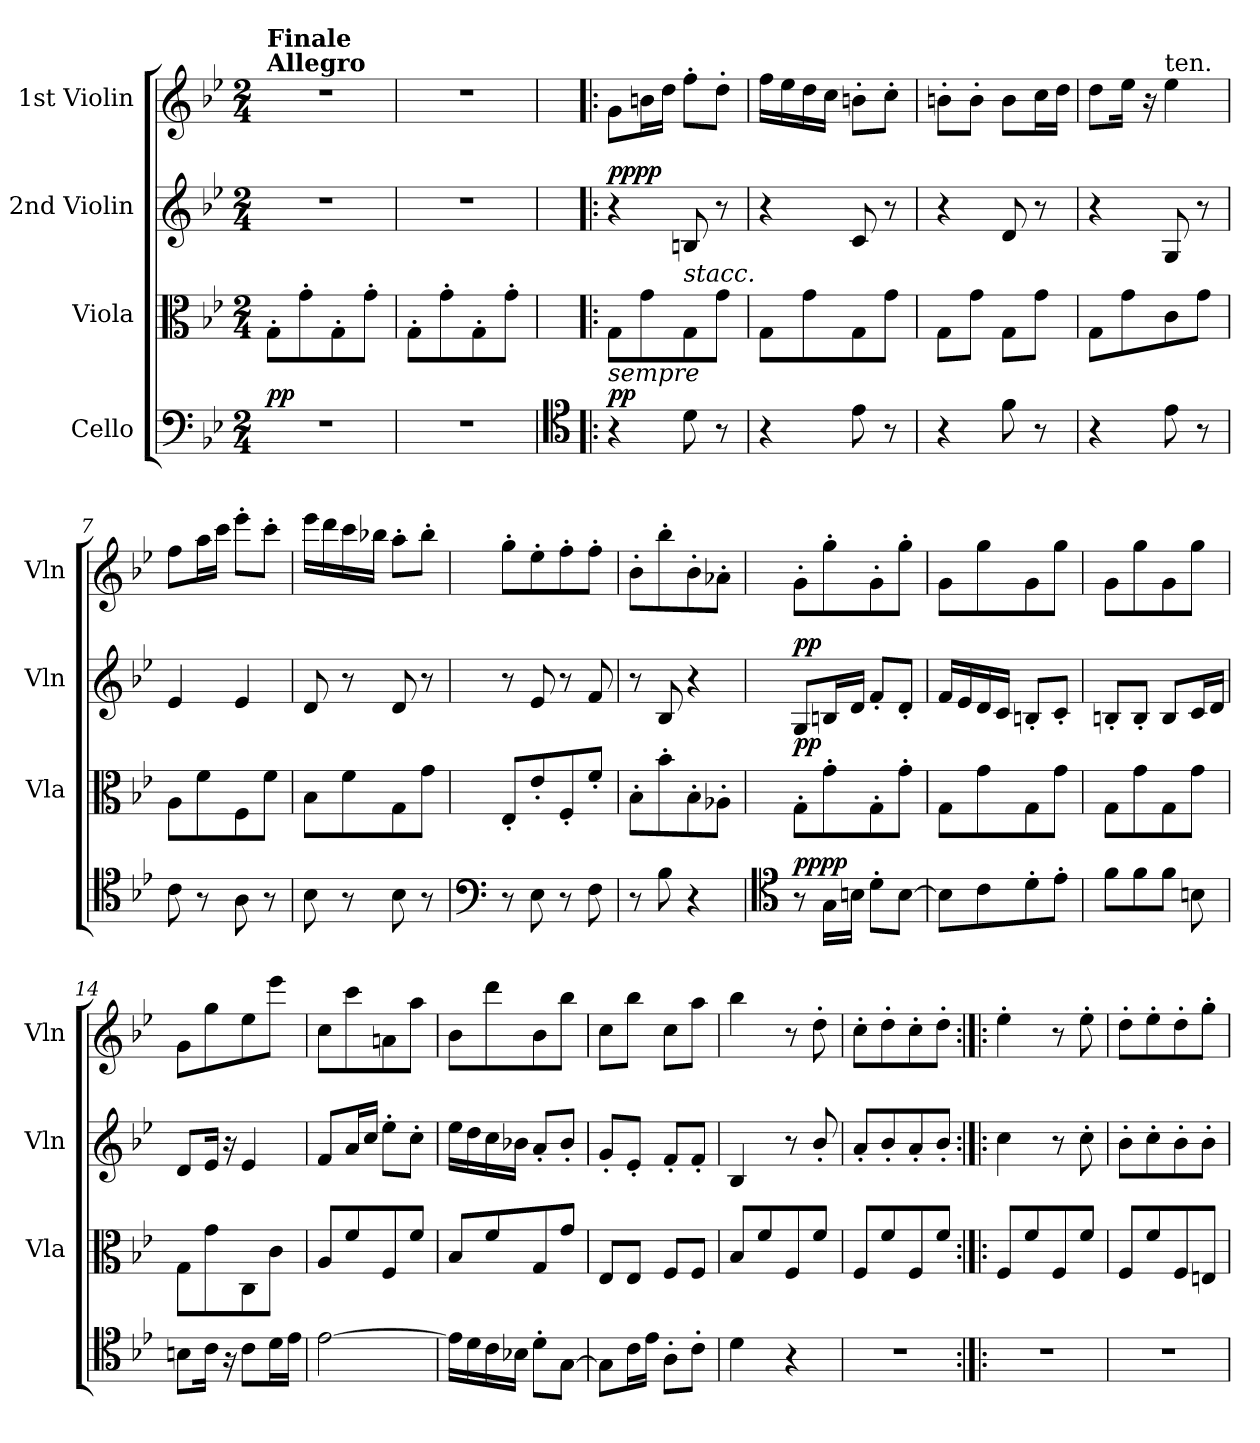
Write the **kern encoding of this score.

**kern	**dynam	**kern	**dynam	**kern	**dynam	**kern
*part4	*part4	*part3	*part3	*part2	*part2	*part1
*staff4	*staff4	*staff3	*staff3	*staff2	*staff2	*staff1
*I"Cello	*	*I"Viola	*	*I"2nd Violin	*	*I"1st Violin
*	*	*I'Vla	*	*I'Vln	*	*I'Vln
*clefF4	*	*clefC3	*	*clefG2	*	*clefG2
*k[b-e-]	*	*k[b-e-]	*	*k[b-e-]	*	*k[b-e-]
*B-:	*	*B-:	*	*B-:	*	*B-:
*M2/4	*	*M2/4	*	*M2/4	*	*M2/4
=1	=1	=1	=1	=1	=1	=1
!	!	!	!	!	!	!LO:TX:a:B:t=Allegro
!	!	!	!	!	!	!LO:TX:a:B:t=Finale
!	!LO:DY:a	!	!	!	!	!
2r	pp	8G'\L	.	2r	.	2r
.	.	8g'\	.	.	.	.
.	.	8G'\	.	.	.	.
.	.	8g'\J	.	.	.	.
=2	=2	=2	=2	=2	=2	=2
2r	.	8G'\L	.	2r	.	2r
.	.	8g'\	.	.	.	.
.	.	8G'\	.	.	.	.
.	.	8g'\J	.	.	.	.
=3!|:	=3!|:	=3!|:	=3!|:	=3!|:	=3!|:	=3!|:
*clefC4	*	*	*	*	*	*
!	!	!LO:TX:b:i:t=sempre	!	!	!	!
!	!LO:DY:a	!	!	!	!LO:DY:b	!
!	!	!	!	!	!LO:DY:n=1:a	!
4r	pp	8G\L	.	4r	pp pp	8g\L
.	.	8g\	.	.	.	16bn\L
.	.	.	.	.	.	16dd\JJ
!	!	!LO:TX:a:i:t=stacc.	!	!	!	!
8d\	.	8G\	.	8Bn/	.	8ff'\L
8r	.	8g\J	.	8r	.	8dd'\J
=4	=4	=4	=4	=4	=4	=4
4r	.	8G\L	.	4r	.	16ff\LL
.	.	.	.	.	.	16ee-\
.	.	8g\	.	.	.	16dd\
.	.	.	.	.	.	16cc\JJ
8e-\	.	8G\	.	8c/	.	8bn'\L
8r	.	8g\J	.	8r	.	8cc'\J
=5	=5	=5	=5	=5	=5	=5
4r	.	8G\L	.	4r	.	8bn'\L
.	.	8g\J	.	.	.	8b'\J
8f\	.	8G\L	.	8d/	.	8b\L
8r	.	8g\J	.	8r	.	16cc\L
.	.	.	.	.	.	16dd\JJ
=6	=6	=6	=6	=6	=6	=6
4r	.	8G\L	.	4r	.	8dd\L
.	.	8g\	.	.	.	16ee-\Jk
.	.	.	.	.	.	16r
!	!	!	!	!	!	!LO:TX:a:t=ten.
8e-\	.	8c\	.	8G/	.	4ee-\
8r	.	8g\J	.	8r	.	.
=7	=7	=7	=7	=7	=7	=7
8c\	.	8A\L	.	4e-/	.	8ff\L
8r	.	8f\	.	.	.	16aa\L
.	.	.	.	.	.	16ccc\JJ
8A\	.	8F\	.	4e-/	.	8eee-'\L
8r	.	8f\J	.	.	.	8ccc'\J
=8	=8	=8	=8	=8	=8	=8
8B-\	.	8B-\L	.	8d/	.	16eee-\LL
.	.	.	.	.	.	16ddd\
8r	.	8f\	.	8r	.	16ccc\
.	.	.	.	.	.	16bb-X\JJ
8B-\	.	8G\	.	8d/	.	8aa'\L
8r	.	8g\J	.	8r	.	8bb-'\J
=9	=9	=9	=9	=9	=9	=9
*clefF4	*	*	*	*	*	*
8r	.	8E-'/L	.	8r	.	8gg'\L
8E-\	.	8e-'/	.	8e-/	.	8ee-'\
8r	.	8F'/	.	8r	.	8ff'\
8F\	.	8f'/J	.	8f/	.	8ff'\J
=10	=10	=10	=10	=10	=10	=10
8r	.	8B-'\L	.	8r	.	8b-'\L
8B-\	.	8b-'\	.	8B-/	.	8bb-'\
4r	.	8B-'\	.	4r	.	8b-'\
.	.	8A-X'\J	.	.	.	8a-X'\J
=11	=11	=11	=11	=11	=11	=11
*clefC4	*	*	*	*	*	*
!	!LO:DY:b	!	!	!	!	!
!	!LO:DY:n=1:a	!	!LO:DY:a	!	!LO:DY:a	!
8r	pp pp	8G'\L	pp	8G/L	pp	8g'\L
16G\LL	.	8g'\	.	16Bn/L	.	8gg'\
16Bn\JJ	.	.	.	16d/JJ	.	.
8d'\L	.	8G'\	.	8f'/L	.	8g'\
[8B\J	.	8g'\J	.	8d'/J	.	8gg'\J
=12	=12	=12	=12	=12	=12	=12
8B\L]	.	8G\L	.	16f/LL	.	8g\L
.	.	.	.	16e-/	.	.
8c\	.	8g\	.	16d/	.	8gg\
.	.	.	.	16c/JJ	.	.
8d'\	.	8G\	.	8Bn'/L	.	8g\
8e-'\J	.	8g\J	.	8c'/J	.	8gg\J
=13	=13	=13	=13	=13	=13	=13
8f\L	.	8G\L	.	8Bn'/L	.	8g\L
8f\	.	8g\	.	8B'/J	.	8gg\
8f\J	.	8G\	.	8B/L	.	8g\
8Bn\	.	8g\J	.	16c/L	.	8gg\J
.	.	.	.	16d/JJ	.	.
=14	=14	=14	=14	=14	=14	=14
8Bn\L	.	8G\L	.	8d/L	.	8g\L
16c\Jk	.	8g\	.	16e-/Jk	.	8gg\
16r	.	.	.	16r	.	.
8c\L	.	8C\	.	4e-/	.	8ee-\
16d\L	.	8c\J	.	.	.	8eee-\J
16e-\JJ	.	.	.	.	.	.
=15	=15	=15	=15	=15	=15	=15
[2e-\	.	8A/L	.	8f/L	.	8cc\L
.	.	8f/	.	16a/L	.	8ccc\
.	.	.	.	16cc/JJ	.	.
.	.	8F/	.	8ee-'\L	.	8an\
.	.	8f/J	.	8cc'\J	.	8aa\J
=16	=16	=16	=16	=16	=16	=16
16e-\LL]	.	8B-/L	.	16ee-\LL	.	8b-\L
16d\	.	.	.	16dd\	.	.
16c\	.	8f/	.	16cc\	.	8ddd\
16B-X\JJ	.	.	.	16b-X\JJ	.	.
8d'\L	.	8G/	.	8a'/L	.	8b-\
[8G\J	.	8g/J	.	8b-'/J	.	8bb-\J
=17	=17	=17	=17	=17	=17	=17
8G\L]	.	8E-/L	.	8g'/L	.	8cc\L
16c\L	.	8E-/J	.	8e-'/J	.	8bb-\J
16e-\JJ	.	.	.	.	.	.
8A'\L	.	8F/L	.	8f'/L	.	8cc\L
8c'\J	.	8F/J	.	8f'/J	.	8aa\J
=18	=18	=18	=18	=18	=18	=18
4d\	.	8B-/L	.	4B-/	.	4bb-\
.	.	8f/	.	.	.	.
4r	.	8F/	.	8r	.	8r
.	.	8f/J	.	8b-'/	.	8dd'\
=19	=19	=19	=19	=19	=19	=19
2r	.	8F/L	.	8a'/L	.	8cc'\L
.	.	8f/	.	8b-'/	.	8dd'\
.	.	8F/	.	8a'/	.	8cc'\
.	.	8f/J	.	8b-'/J	.	8dd'\J
=20:|!|:	=20:|!|:	=20:|!|:	=20:|!|:	=20:|!|:	=20:|!|:	=20:|!|:
2r	.	8F/L	.	4cc\	.	4ee-'\
.	.	8f/	.	.	.	.
.	.	8F/	.	8r	.	8r
.	.	8f/J	.	8cc'\	.	8ee-'\
=21	=21	=21	=21	=21	=21	=21
2r	.	8F/L	.	8b-'\L	.	8dd'\L
.	.	8f/	.	8cc'\	.	8ee-'\
.	.	8F/	.	8b-'\	.	8dd'\
.	.	8En/J	.	8b-'\J	.	8gg'\J
=	=	=	=	=	=	=
*-	*-	*-	*-	*-	*-	*-
